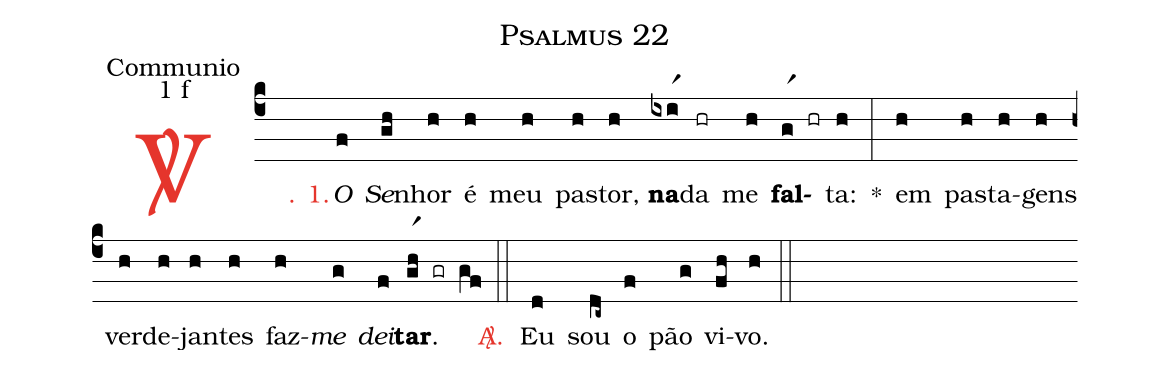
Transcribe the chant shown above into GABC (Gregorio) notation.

name: Psalmus 22;
office-part: Communio;
mode: 1;
mode-differentia: f;
%%
(c4)

<c><sp>V/</sp>. 1.</c>() <i>O</i>(f) <i>Se</i>(gh)nhor(h) é(h) meu(h) pas(h)tor(h), <b>na</b>(ixir1)da(hr) me(h) <b>fal</b>(gr1 hr)ta:(h) *(:) em(h) pas(h)ta(h)gens(h) ver(h)de(h)jan(h)tes(h) faz-(h)<i>me</i>(g) <i>dei</i>(f)<b>tar</b>.(gr1h gr gf)

(::)

<nlba><c><sp>A/</sp>.</c>() Eu</nlba>(d) sou(dc~) o(f) pão(g) vi(fh)vo.(h)

(::)
